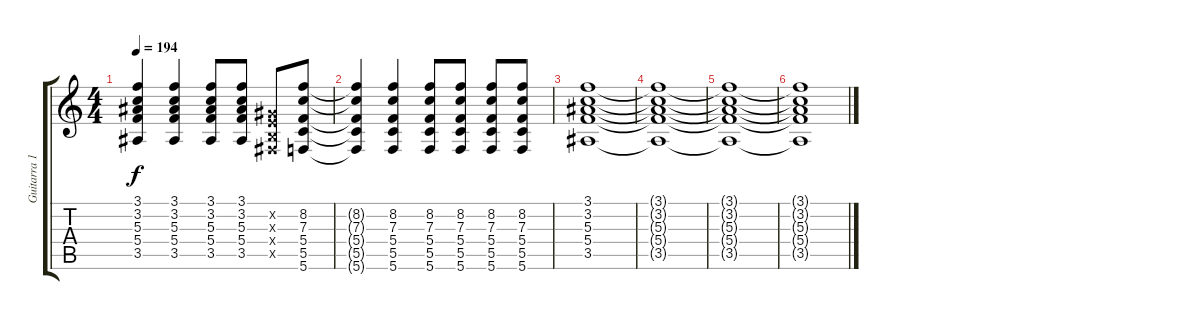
\track ("Guitarra 1" "Guitarra 1") {instrument distortionguitar}
\staff {score tabs}
\tuning (D4 A3 F3 C3 G2 C2) {hide}
\ts (4 4)
\tempo 194
\clef g2
\ks c
(3.1 3.2 5.3 5.4 3.5).4{dy f} (3.1 3.2 5.3 5.4 3.5).4 (3.1 3.2 5.3 5.4 3.5).8 (3.1 3.2 5.3 5.4 3.5).8 (-1.2{x} -1.3{x} -1.4{x} -1.5{x}).8 (8.2 7.3 5.4 5.5 5.6).8 |
(8.2{t} 7.3{t} 5.4{t} 5.5{t} 5.6{t}).4 (8.2 7.3 5.4 5.5 5.6).4 (8.2 7.3 5.4 5.5 5.6).8 (8.2 7.3 5.4 5.5 5.6).8 (8.2 7.3 5.4 5.5 5.6).8 (8.2 7.3 5.4 5.5 5.6).8 |
(3.1 3.2 5.3 5.4 3.5).1 |
(3.1{t} 3.2{t} 5.3{t} 5.4{t} 3.5{t}).1 |
(3.1{t} 3.2{t} 5.3{t} 5.4{t} 3.5{t}).1 |
(3.1{t} 3.2{t} 5.3{t} 5.4{t} 3.5{t}).1
